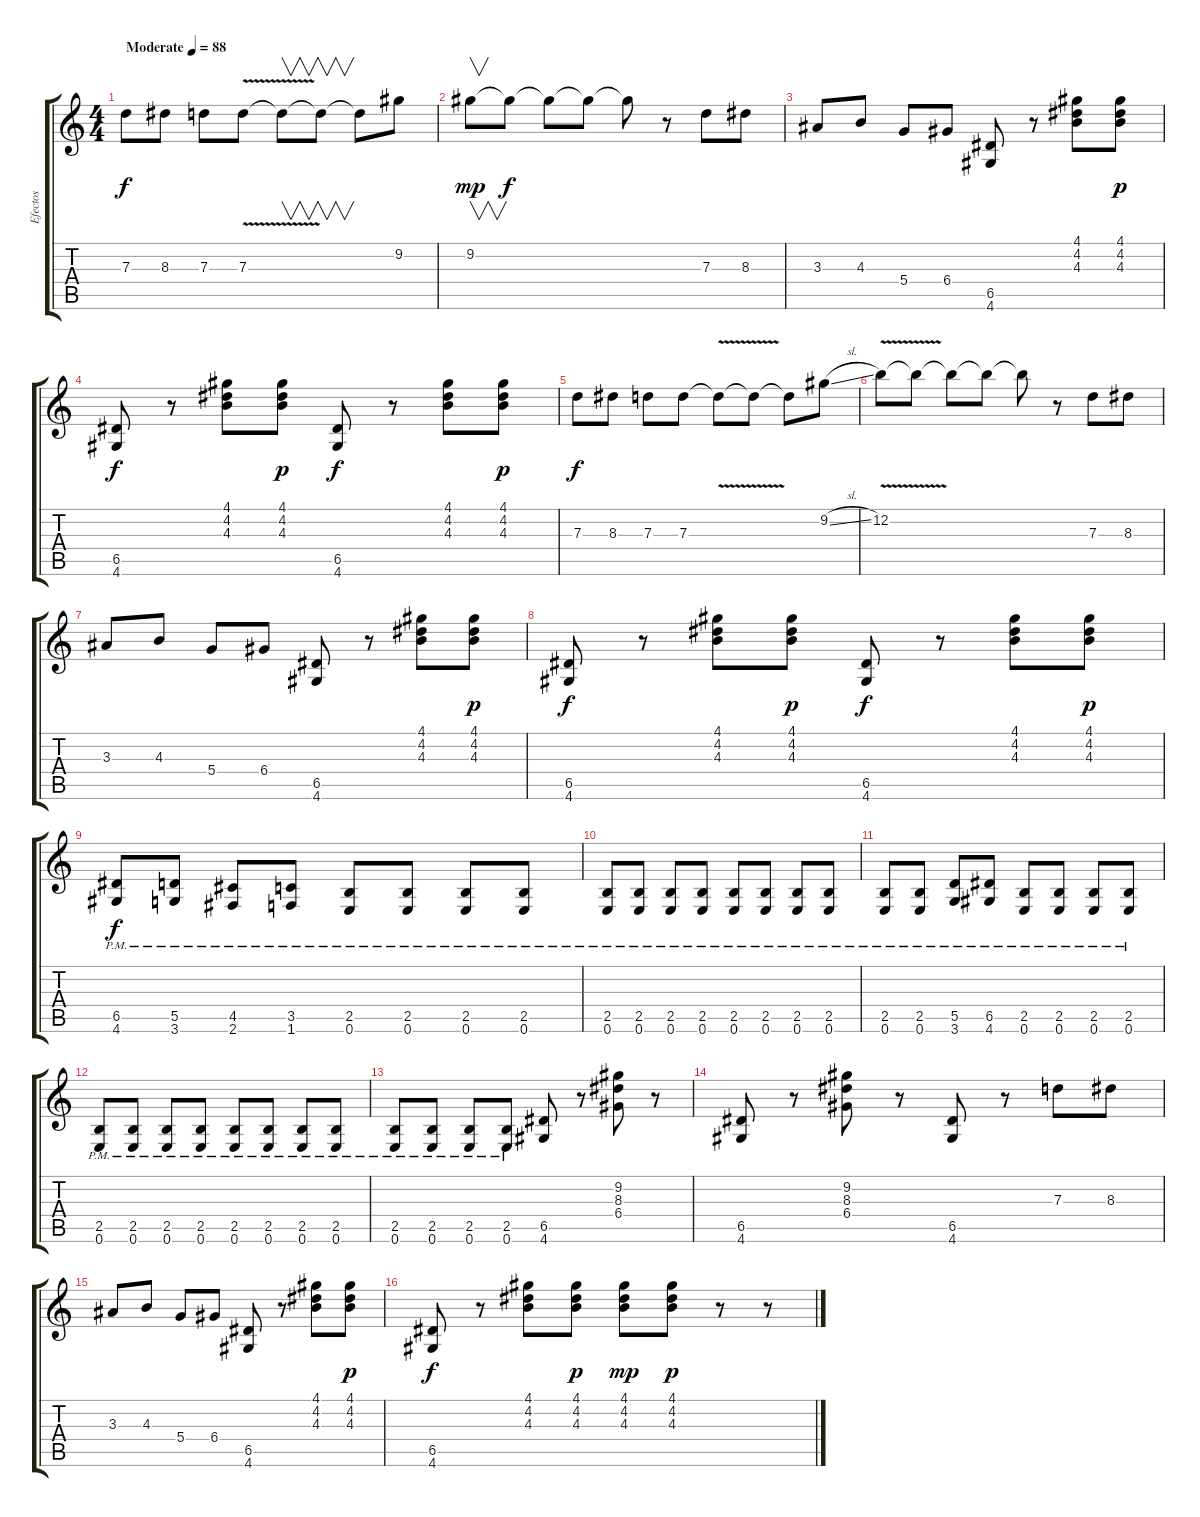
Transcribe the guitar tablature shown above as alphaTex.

\track ("Efectos" "Efectos") {instrument electricguitarmuted}
\staff {score tabs}
\tuning (E4 B3 G3 D3 A2 E2) {hide}
\ts (4 4)
\tempo (88 "Moderate")
\clef g2
\ks c
7.3.8{dy f instrument electricguitarmuted} 8.3.8 7.3.8 7.3{v}.8 7.3{t}.8{v} 7.3{t}.8{v} 7.3{t}.8 9.2.8 |
9.2.8{v dy mp} 9.2{t}.8{dy f} 9.2{t}.8 9.2{t}.8 9.2{t}.8 r.8 7.3.8 8.3.8 |
3.3.8 4.3.8 5.4.8 6.4.8 (6.5 4.6).8 r.8 (4.1 4.2 4.3).8 (4.1 4.2 4.3).8{dy p} |
(6.5 4.6).8{dy f} r.8 (4.1 4.2 4.3).8 (4.1 4.2 4.3).8{dy p} (6.5 4.6).8{dy f} r.8 (4.1 4.2 4.3).8 (4.1 4.2 4.3).8{dy p} |
7.3.8{dy f} 8.3.8 7.3.8 7.3.8 7.3{v t}.8 7.3{t}.8 7.3{t}.8 9.2{sl}.8 |
12.2{v}.8 12.2{t}.8 12.2{t}.8 12.2{t}.8 12.2{t}.8 r.8 7.3.8 8.3.8 |
3.3.8 4.3.8 5.4.8 6.4.8 (6.5 4.6).8 r.8 (4.1 4.2 4.3).8 (4.1 4.2 4.3).8{dy p} |
(6.5 4.6).8{dy f} r.8 (4.1 4.2 4.3).8 (4.1 4.2 4.3).8{dy p} (6.5 4.6).8{dy f} r.8 (4.1 4.2 4.3).8 (4.1 4.2 4.3).8{dy p} |
(6.5{pm} 4.6{pm}).8{dy f volume 12 instrument overdrivenguitar} (5.5{pm} 3.6{pm}).8 (4.5{pm} 2.6{pm}).8 (3.5{pm} 1.6{pm}).8 (2.5{pm} 0.6{pm}).8 (2.5{pm} 0.6{pm}).8 (2.5{pm} 0.6{pm}).8 (2.5{pm} 0.6{pm}).8 |
(2.5{pm} 0.6{pm}).8 (2.5{pm} 0.6{pm}).8 (2.5{pm} 0.6{pm}).8 (2.5{pm} 0.6{pm}).8 (2.5{pm} 0.6{pm}).8 (2.5{pm} 0.6{pm}).8 (2.5{pm} 0.6{pm}).8 (2.5{pm} 0.6{pm}).8 |
(2.5{pm} 0.6{pm}).8 (2.5{pm} 0.6{pm}).8 (5.5{pm} 3.6{pm}).8 (6.5{pm} 4.6{pm}).8 (2.5{pm} 0.6{pm}).8 (2.5{pm} 0.6{pm}).8 (2.5{pm} 0.6{pm}).8 (2.5{pm} 0.6{pm}).8 |
(2.5{pm} 0.6{pm}).8 (2.5{pm} 0.6{pm}).8 (2.5{pm} 0.6{pm}).8 (2.5{pm} 0.6{pm}).8 (2.5{pm} 0.6{pm}).8 (2.5{pm} 0.6{pm}).8 (2.5{pm} 0.6{pm}).8 (2.5{pm} 0.6{pm}).8 |
(2.5{pm} 0.6{pm}).8 (2.5{pm} 0.6{pm}).8 (2.5{pm} 0.6{pm}).8 (2.5{pm} 0.6{pm}).8 (6.5 4.6).8{volume 11 instrument electricguitarmuted} r.8 (9.2 8.3 6.4).8 r.8 |
(6.5 4.6).8 r.8 (9.2 8.3 6.4).8 r.8 (6.5 4.6).8 r.8 7.3.8 8.3.8 |
3.3.8 4.3.8 5.4.8 6.4.8 (6.5 4.6).8 r.8 (4.1 4.2 4.3).8 (4.1 4.2 4.3).8{dy p} |
(6.5 4.6).8{dy f} r.8 (4.1 4.2 4.3).8 (4.1 4.2 4.3).8{dy p} (4.1 4.2 4.3).8{dy mp} (4.1 4.2 4.3).8{dy p} r.8 r.8
